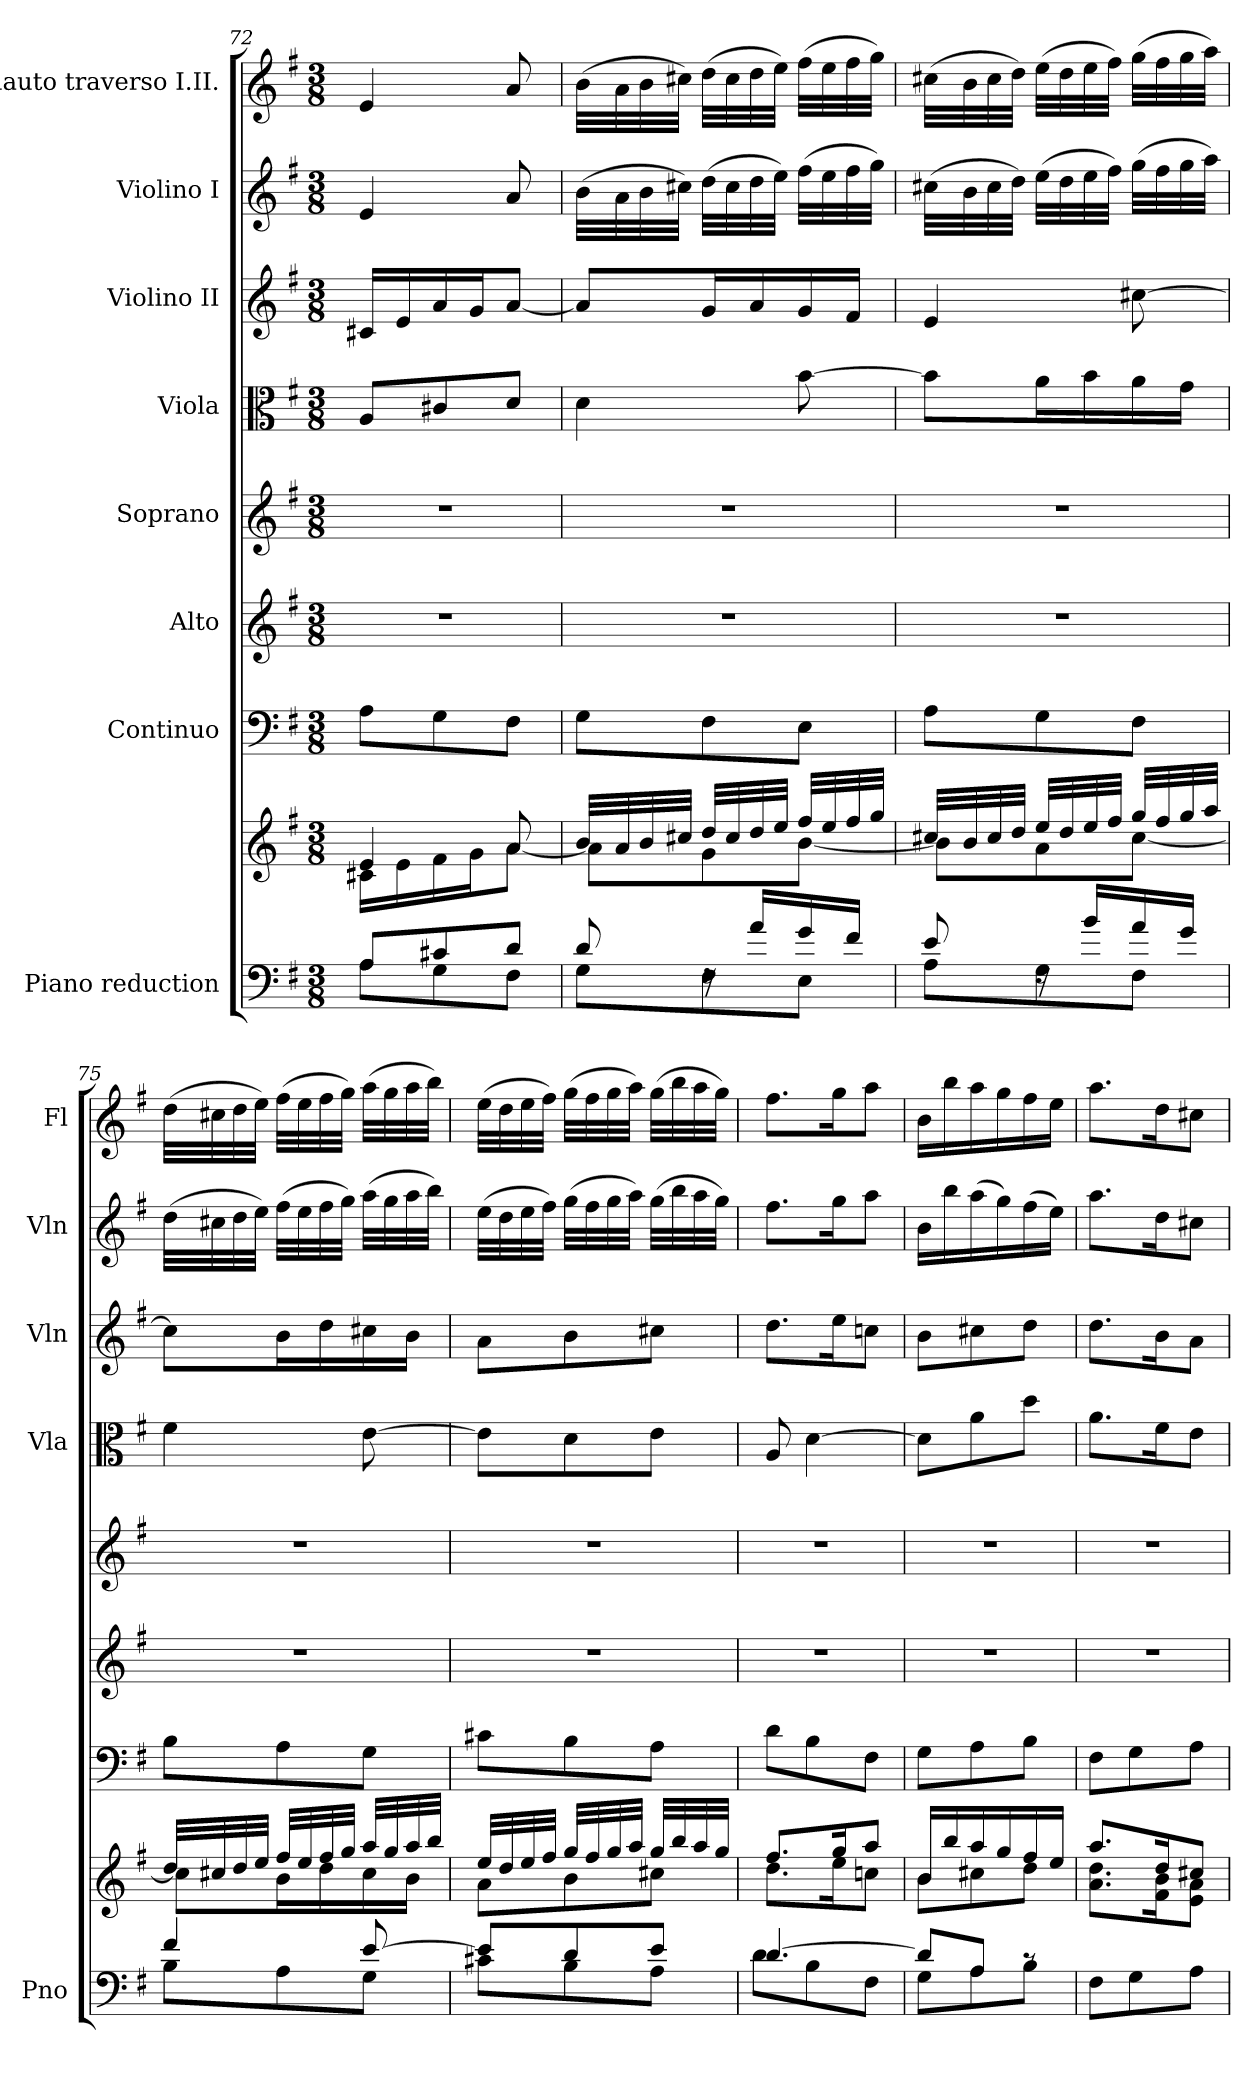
**kern	**kern	**kern	**kern	**kern	**kern	**kern	**kern	**kern
*part8	*part8	*part7	*part6	*part5	*part4	*part3	*part2	*part1
*staff9	*staff8	*staff7	*staff6	*staff5	*staff4	*staff3	*staff2	*staff1
*I"Piano reduction	*	*I"Continuo	*I"Alto	*I"Soprano	*I"Viola	*I"Violino II	*I"Violino I	*I"Flauto traverso I.II.
*I'Pno	*	*	*	*	*I'Vla	*I'Vln	*I'Vln	*I'Fl
*clefF4	*clefG2	*clefF4	*clefG2	*clefG2	*clefC3	*clefG2	*clefG2	*clefG2
*k[f#]	*k[f#]	*k[f#]	*k[f#]	*k[f#]	*k[f#]	*k[f#]	*k[f#]	*k[f#]
*M3/8	*M3/8	*M3/8	*M3/8	*M3/8	*M3/8	*M3/8	*M3/8	*M3/8
=72	=72	=72	=72	=72	=72	=72	=72	=72
*^	*^	*	*	*	*	*	*	*
8A/L	8A\L	4e/	16c#X\LL	8A\L	4.r	4.r	8A/L	16c#X/LL	4e/	4e/
.	.	.	16e\	.	.	.	.	16e/	.	.
8c#X/	8G\	.	16f#\	8G\	.	.	8c#X/	16a/	.	.
.	.	.	16g\J	.	.	.	.	16g/J	.	.
8d/J	8F#\J	8a/	[8a\J	8F#\J	.	.	8d/J	[8a/J	8a/	8a/
=73	=73	=73	=73	=73	=73	=73	=73	=73	=73	=73
8d/	8G\L	32b/LLL	8a\L]	8G\L	4.r	4.r	4d\	8a/L]	(>32b\LLL	(>32b\LLL
.	.	32a/	.	.	.	.	.	.	32a\	32a\
.	.	32b/	.	.	.	.	.	.	32b\	32b\
.	.	32cc#X/JJJ	.	.	.	.	.	.	32cc#X\JJJ)	32cc#X\JJJ)
16rF	8F#\	32dd/LLL	8g\	8F#\	.	.	.	16g/L	(>32dd\LLL	(>32dd\LLL
.	.	32cc#/	.	.	.	.	.	.	32cc#\	32cc#\
16a/LL	.	32dd/	.	.	.	.	.	16a/	32dd\	32dd\
.	.	32ee/JJJ	.	.	.	.	.	.	32ee\JJJ)	32ee\JJJ)
16g/	8E\J	32ff#/LLL	[8b\J	8E\J	.	.	[8b\	16g/	(>32ff#\LLL	(>32ff#\LLL
.	.	32ee/	.	.	.	.	.	.	32ee\	32ee\
16f#/JJ	.	32ff#/	.	.	.	.	.	16f#/JJ	32ff#\	32ff#\
.	.	32gg/JJJ	.	.	.	.	.	.	32gg\JJJ)	32gg\JJJ)
!!LO:PB:g=z
=74	=74	=74	=74	=74	=74	=74	=74	=74	=74	=74
8e/	8A\L	32cc#X/LLL	8b\L]	8A\L	4.r	4.r	8b\L]	4e/	(>32cc#X\LLL	(>32cc#X\LLL
.	.	32b/	.	.	.	.	.	.	32b\	32b\
.	.	32cc#/	.	.	.	.	.	.	32cc#\	32cc#\
.	.	32dd/JJJ	.	.	.	.	.	.	32dd\JJJ)	32dd\JJJ)
16rF	8G\	32ee/LLL	8a\	8G\	.	.	16a\L	.	(>32ee\LLL	(>32ee\LLL
.	.	32dd/	.	.	.	.	.	.	32dd\	32dd\
16b/LL	.	32ee/	.	.	.	.	16b\	.	32ee\	32ee\
.	.	32ff#/JJJ	.	.	.	.	.	.	32ff#\JJJ)	32ff#\JJJ)
16a/	8F#\J	32gg/LLL	[8cc#\J	8F#\J	.	.	16a\	[8cc#X\	(>32gg\LLL	(>32gg\LLL
.	.	32ff#/	.	.	.	.	.	.	32ff#\	32ff#\
16g/JJ	.	32gg/	.	.	.	.	16g\JJ	.	32gg\	32gg\
.	.	32aa/JJJ	.	.	.	.	.	.	32aa\JJJ)	32aa\JJJ)
=75	=75	=75	=75	=75	=75	=75	=75	=75	=75	=75
4f#/	8B\L	32dd/LLL	8cc#\L]	8B\L	4.r	4.r	4f#\	8cc#\L]	(>32dd\LLL	(>32dd\LLL
.	.	32cc#X/	.	.	.	.	.	.	32cc#X\	32cc#X\
.	.	32dd/	.	.	.	.	.	.	32dd\	32dd\
.	.	32ee/JJJ	.	.	.	.	.	.	32ee\JJJ)	32ee\JJJ)
.	8A\	32ff#/LLL	16b\L	8A\	.	.	.	16b\L	(>32ff#\LLL	(>32ff#\LLL
.	.	32ee/	.	.	.	.	.	.	32ee\	32ee\
.	.	32ff#/	16dd\	.	.	.	.	16dd\	32ff#\	32ff#\
.	.	32gg/JJJ	.	.	.	.	.	.	32gg\JJJ)	32gg\JJJ)
[8e/	8G\J	32aa/LLL	16cc#\	8G\J	.	.	[8e\	16cc#X\	(>32aa\LLL	(>32aa\LLL
.	.	32gg/	.	.	.	.	.	.	32gg\	32gg\
.	.	32aa/	16b\JJ	.	.	.	.	16b\JJ	32aa\	32aa\
.	.	32bb/JJJ	.	.	.	.	.	.	32bb\JJJ)	32bb\JJJ)
=76	=76	=76	=76	=76	=76	=76	=76	=76	=76	=76
8e/L]	8c#X\L	32ee/LLL	8a\L	8c#X\L	4.r	4.r	8e\L]	8a\L	(>32ee\LLL	(>32ee\LLL
.	.	32dd/	.	.	.	.	.	.	32dd\	32dd\
.	.	32ee/	.	.	.	.	.	.	32ee\	32ee\
.	.	32ff#/JJJ	.	.	.	.	.	.	32ff#\JJJ)	32ff#\JJJ)
8d/	8B\	32gg/LLL	8b\	8B\	.	.	8d\	8b\	(>32gg\LLL	(>32gg\LLL
.	.	32ff#/	.	.	.	.	.	.	32ff#\	32ff#\
.	.	32gg/	.	.	.	.	.	.	32gg\	32gg\
.	.	32aa/JJJ	.	.	.	.	.	.	32aa\JJJ)	32aa\JJJ)
8e/J	8A\J	32gg/LLL	8cc#X\J	8A\J	.	.	8e\J	8cc#X\J	(>32gg\LLL	(>32gg\LLL
.	.	32bb/	.	.	.	.	.	.	32bb\	32bb\
.	.	32aa/	.	.	.	.	.	.	32aa\	32aa\
.	.	32gg/JJJ	.	.	.	.	.	.	32gg\JJJ)	32gg\JJJ)
=77	=77	=77	=77	=77	=77	=77	=77	=77	=77	=77
[4.d/	8d\L	8.ff#/L	8.dd\L	8d\L	4.r	4.r	8A/	8.dd\L	8.ff#\L	8.ff#\L
.	8B\	.	.	8B\	.	.	[4d\	.	.	.
.	.	16gg/K	16ee\K	.	.	.	.	16ee\K	16gg\K	16gg\K
.	8F#\J	8aa/J	8ccn\J	8F#\J	.	.	.	8ccn\J	8aa\J	8aa\J
=78	=78	=78	=78	=78	=78	=78	=78	=78	=78	=78
8d/L]	8G\L	16b/LL	8b\L	8G\L	4.r	4.r	8d\L]	8b\L	16b\LL	16b\LL
.	.	16bb/	.	.	.	.	.	.	16bb\	16bb\
8A/J	8A\	16aa/	8cc#X\	8A\	.	.	8a\	8cc#X\	(>16aa\	16aa\
.	.	16gg/	.	.	.	.	.	.	16gg\)	16gg\
8rc	8B\J	16ff#/	8dd\J	8B\J	.	.	8dd\J	8dd\J	(>16ff#\	16ff#\
.	.	16ee/JJ	.	.	.	.	.	.	16ee\JJ)	16ee\JJ
*v	*v	*	*	*	*	*	*	*	*	*
=79	=79	=79	=79	=79	=79	=79	=79	=79	=79
8F#\L	8.aa/L	8.a\ 8.dd\L	8F#\L	4.r	4.r	8.a\L	8.dd\L	8.aa\L	8.aa\L
8G\	.	.	8G\	.	.	.	.	.	.
.	16dd/K	16f#\ 16b\K	.	.	.	16f#\K	16b\K	16dd\K	16dd\K
8A\J	8cc#X/J	8e\ 8a\J	8A\J	.	.	8e\J	8a\J	8cc#X\J	8cc#X\J
*	*v	*v	*	*	*	*	*	*	*
=	=	=	=	=	=	=	=	=
*-	*-	*-	*-	*-	*-	*-	*-	*-
